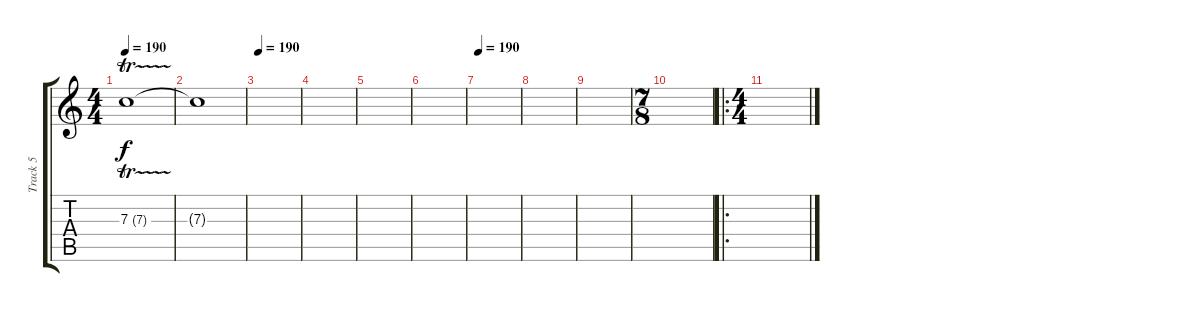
\track ("Track 5" "Track 5") {instrument acousticguitarsteel}
\staff {score tabs}
\tuning (D4 A3 F3 C3 G2 C2) {hide}
\ts (4 4)
\tempo 190
\clef g2
\ks c
7.3{tr (7 16)}.1{dy f} |
7.3{t}.1 |
\tempo 190
|
|
|
|
\tempo 190
|
|
|
\ts (7 8)
|
\ro
\ts (4 4)
